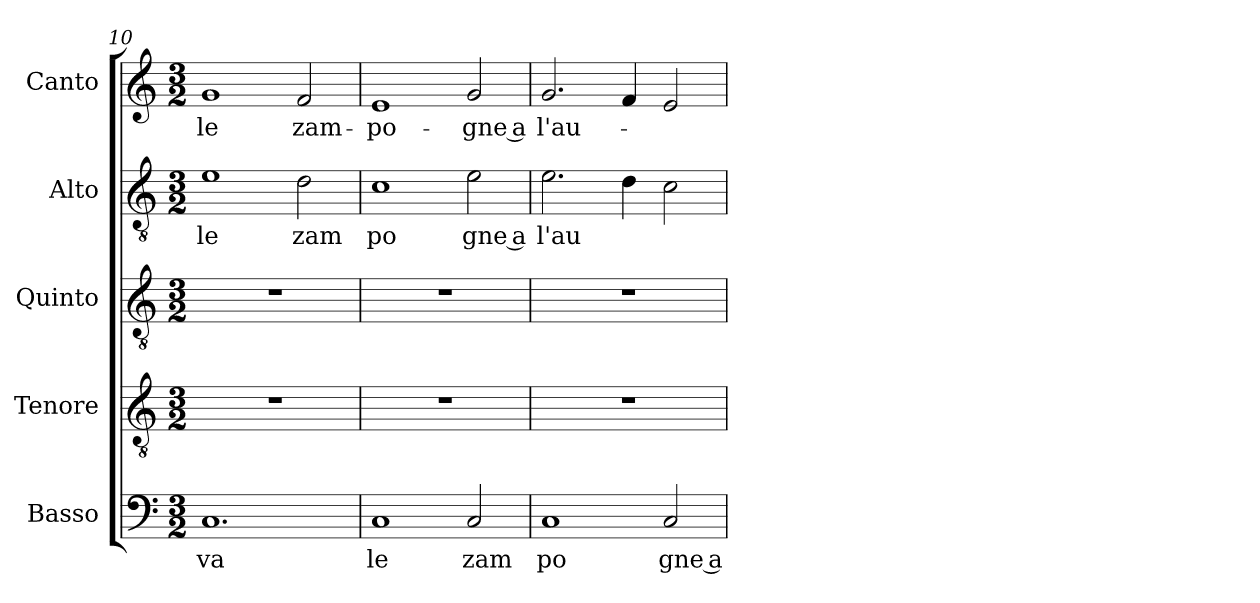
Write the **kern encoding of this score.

**kern	**text	**kern	**kern	**kern	**text	**kern	**text
*part5	*part5	*part4	*part3	*part2	*part2	*part1	*part1
*staff5	*staff5	*staff4	*staff3	*staff2	*staff2	*staff1	*staff1
*I"Basso	*	*I"Tenore	*I"Quinto	*I"Alto	*	*I"Canto	*
*clefF4	*	*clefGv2	*clefGv2	*clefGv2	*	*clefG2	*
*M3/2	*	*M3/2	*M3/2	*M3/2	*	*M3/2	*
=10	=10	=10	=10	=10	=10	=10	=10
!	!LO:LY:b:cj	!LO:N:vis=1	!LO:N:vis=1	!	!LO:LY:b:cj	!	!LO:LY:b:cj
1.C	va	1.r	1.r	1e	le	1g	le
!	!	!	!	!	!LO:LY:b:cj	!	!LO:LY:b:cj
.	.	.	.	2d\	zam	2f/	zam-
=11	=11	=11	=11	=11	=11	=11	=11
!	!LO:LY:b:cj	!LO:N:vis=1	!LO:N:vis=1	!	!LO:LY:b:cj	!	!LO:LY:b:cj
1C	le	1.r	1.r	1c	po	1e	-po-
!	!LO:LY:b:cj	!	!	!	!LO:LY:b:rj	!	!LO:LY:b:rj
2C/	zam	.	.	2e\	gne a	2g/	-gne a
=12	=12	=12	=12	=12	=12	=12	=12
!	!LO:LY:b:cj	!LO:N:vis=1	!LO:N:vis=1	!	!LO:LY:b	!	!LO:LY:b
1C	po	1.r	1.r	2.e\	l'au	2.g/	l'au-
.	.	.	.	4d\	.	4f/	.
!	!LO:LY:b:rj	!	!	!	!	!	!
2C/	gne a	.	.	2c\	.	2e/	.
=	=	=	=	=	=	=	=
*-	*-	*-	*-	*-	*-	*-	*-
